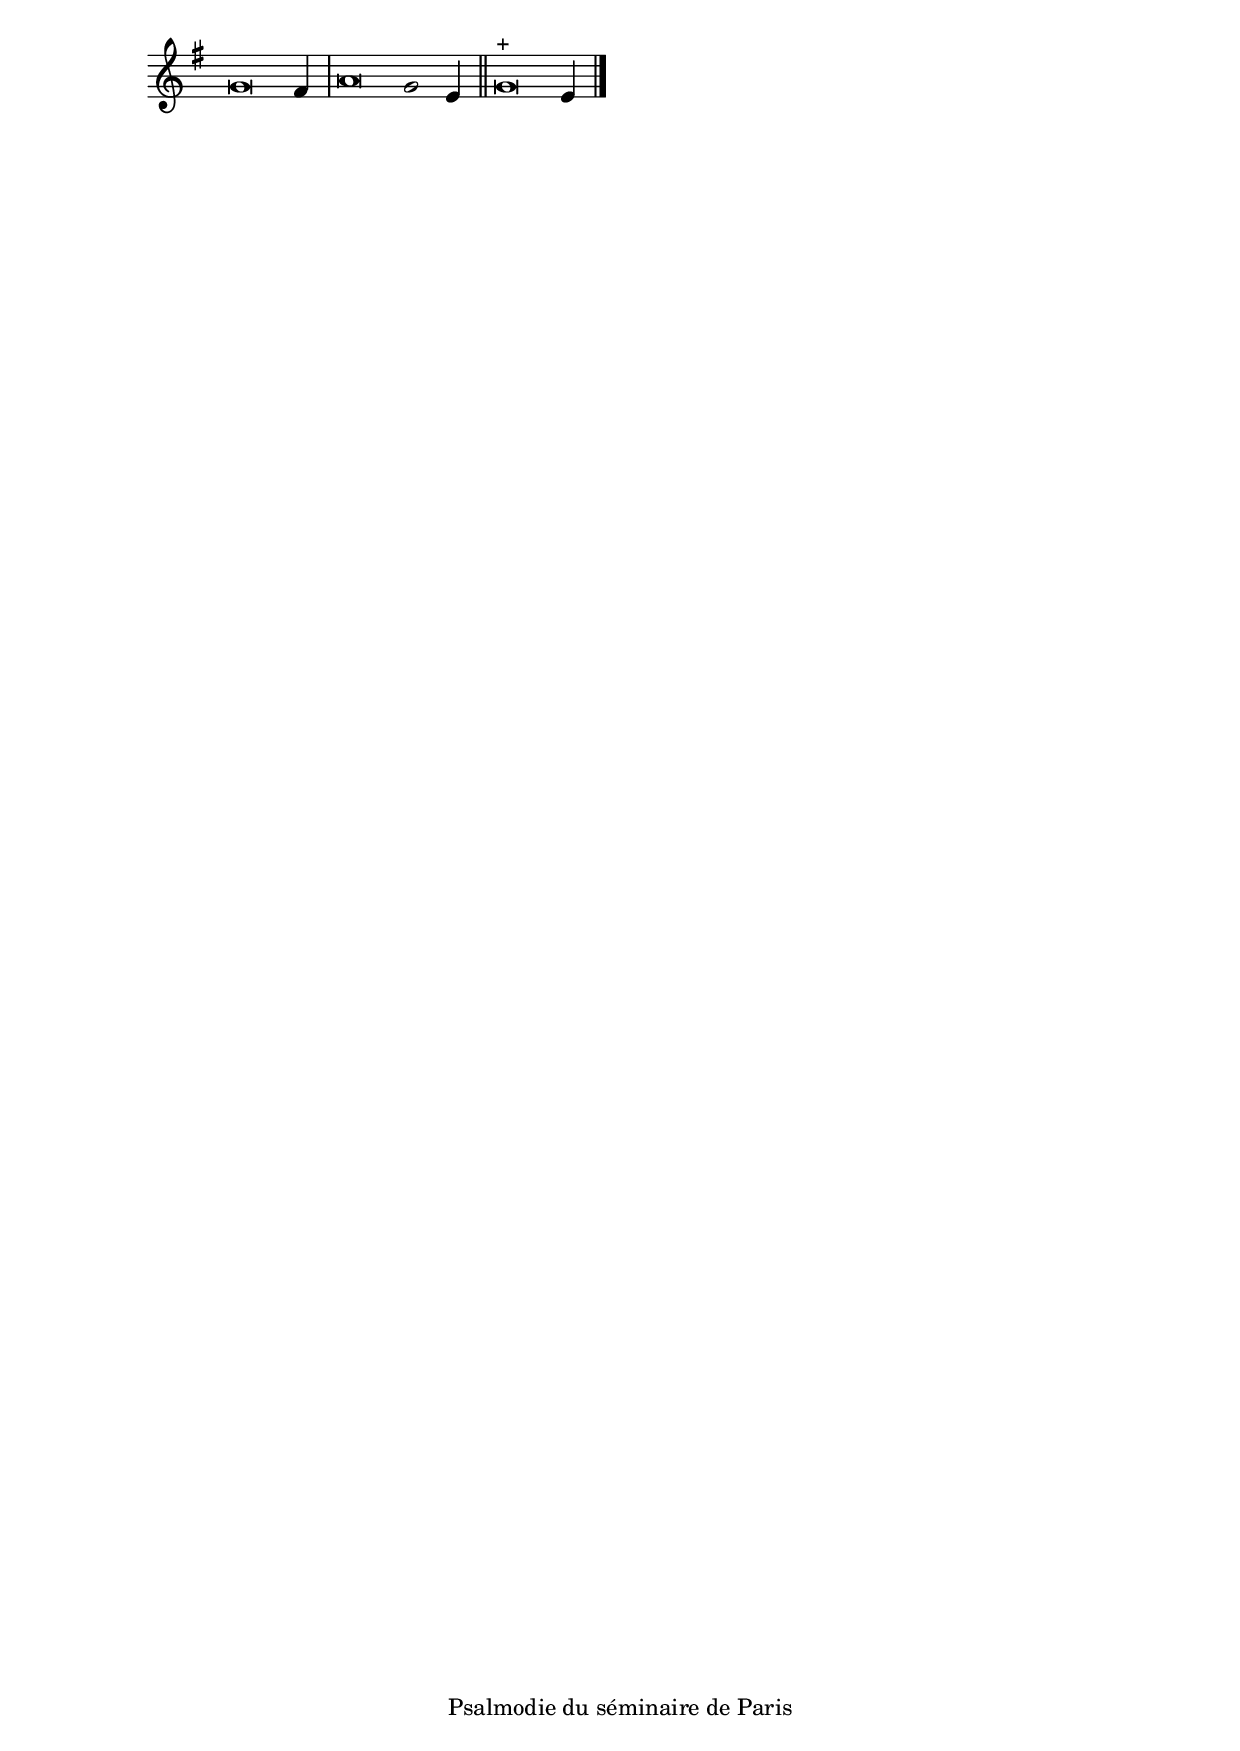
\version "2.20.0"
\language "italiano"

stemOff = \hide Staff.Stem
stemOn  = \undo \stemOff

\header {
  %title = "Psaume 34"
  %tagline = ##f
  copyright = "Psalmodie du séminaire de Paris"
}

\score {
  \new Staff \with { \remove "Time_signature_engraver" }
  \relative
  {
    \key sol \major
    \cadenzaOn
    \stemOff sol'\breve \stemOn fad4
    \bar "|"
    \stemOff la\breve sol2 \stemOn mi4
    \bar "||"
    \stemOff sol\breve^\markup{ + } \stemOn mi4
    \bar "|."
  }
}